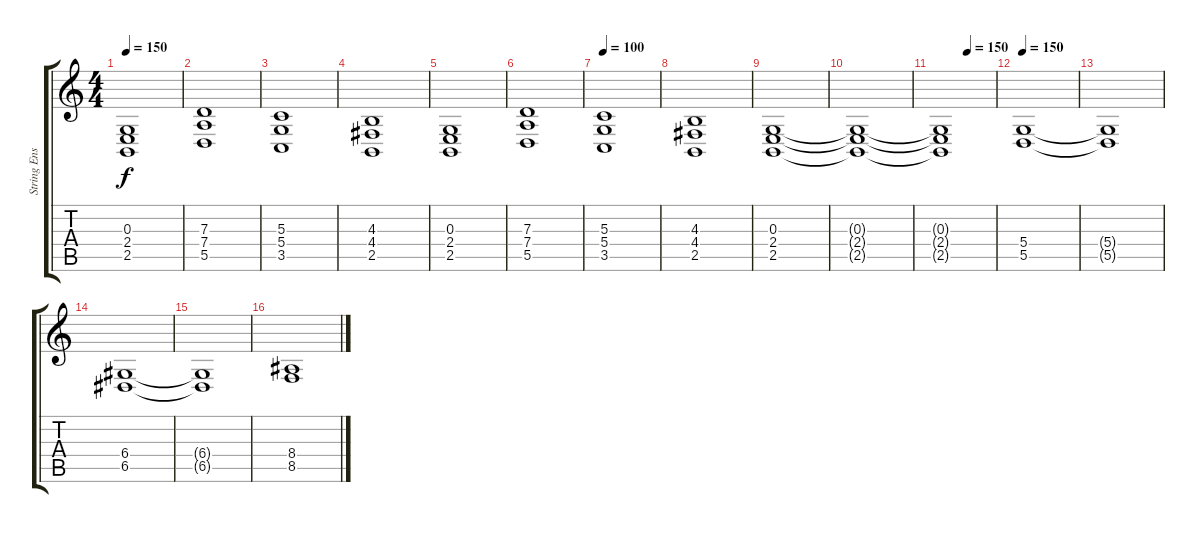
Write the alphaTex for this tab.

\track ("String Ensemble IV" "String Ens") {instrument stringensemble2}
\staff {score tabs}
\tuning (E4 B3 G3 D3 A2 E2) {hide}
\ts (4 4)
\tempo 150
\clef g2
\ks c
(0.3 2.4 2.5).1{dy f} |
(7.3 7.4 5.5).1 |
(5.3 5.4 3.5).1 |
(4.3 4.4 2.5).1 |
(0.3 2.4 2.5).1 |
(7.3 7.4 5.5).1 |
\tempo 100
(5.3 5.4 3.5).1 |
(4.3 4.4 2.5).1 |
(0.3 2.4 2.5).1 |
(0.3{t} 2.4{t} 2.5{t}).1 |
\tempo (150 0.5)
(0.3{t} 2.4{t} 2.5{t}).1 |
\tempo 150
(5.4 5.5).1 |
(5.4{t} 5.5{t}).1 |
(6.4 6.5).1 |
(6.4{t} 6.5{t}).1 |
(8.4 8.5).1
